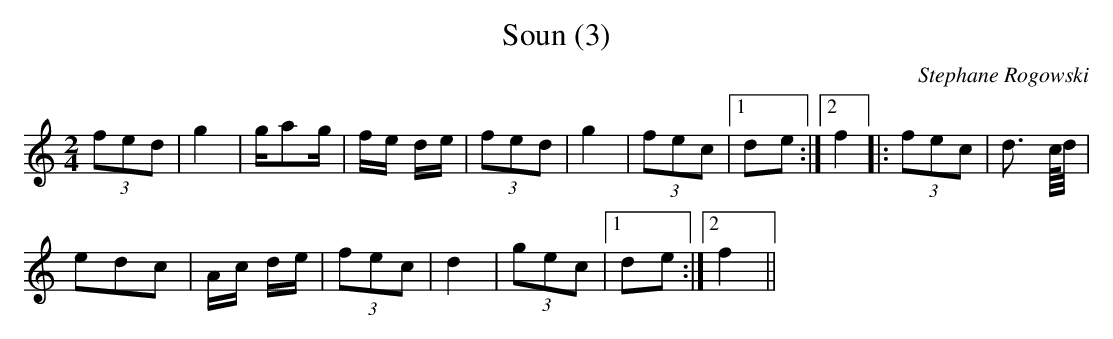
X:1
T:Soun (3)
M:2/4
L:1/8
C:Stephane Rogowski
K:C
(3fed |g2|g/ag/|f/e/ d/e/|(3fed |g2|(3fec |1de:|2f2|: (3fec|d> c/4d/4|(3
edc|A/c/ d/e/|(3fec|d2|(3gec|1de:|2f2||
